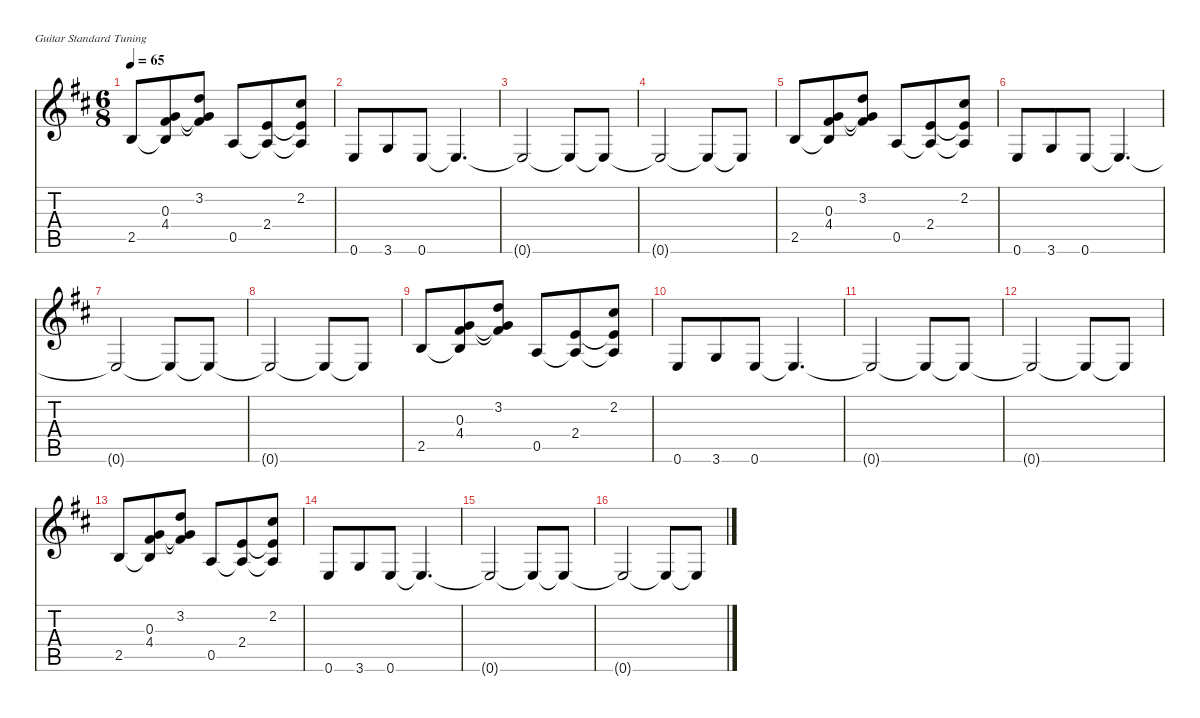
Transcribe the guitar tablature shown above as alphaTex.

\hideDynamics
\bracketExtendMode nobrackets
\singleTrackTrackNamePolicy hidden
\multiTrackTrackNamePolicy hidden
\firstSystemTrackNameMode fullname
\firstSystemTrackNameOrientation horizontal
\otherSystemsTrackNameOrientation horizontal
\track ("Guitar" "od.guit.") {defaultSystemsLayout 8 instrument overdrivenguitar}
\staff {score tabs}
\tuning (E4 B3 G3 D3 A2 E2)
\ts (6 8)
\tempo 65
\clef g2
\ks bminor
2.5{acc forcenatural}.8{dy ff beam Up} (2.5{t acc forcenatural} 4.4{acc #} 0.3{acc forcenatural}).8{beam Up} (4.4{t acc #} 0.3{t acc forcenatural} 3.2{acc forcenatural}).8{beam Up} 0.5{acc forcenatural}.8{beam Up} (0.5{t acc forcenatural} 2.4{acc forcenatural}).8{beam Up} (0.5{t acc forcenatural} 2.4{t acc forcenatural} 2.2{acc #}).8{beam Up} |
0.6{acc forcenatural}.8{beam Up} 3.6{acc forcenatural}.8{beam Up} 0.6{acc forcenatural}.8{beam Up} 0.6{t acc forcenatural}.4{d beam Up} |
0.6{t acc forcenatural}.2{beam Up} 0.6{t acc forcenatural}.8{beam Up} 0.6{t acc forcenatural}.8{beam Up} |
0.6{t acc forcenatural}.2{beam Up} 0.6{t acc forcenatural}.8{beam Up} 0.6{t acc forcenatural}.8{beam Up} |
2.5{acc forcenatural}.8{beam Up} (2.5{t acc forcenatural} 4.4{acc #} 0.3{acc forcenatural}).8{beam Up} (4.4{t acc #} 0.3{t acc forcenatural} 3.2{acc forcenatural}).8{beam Up} 0.5{acc forcenatural}.8{beam Up} (0.5{t acc forcenatural} 2.4{acc forcenatural}).8{beam Up} (0.5{t acc forcenatural} 2.4{t acc forcenatural} 2.2{acc #}).8{beam Up} |
0.6{acc forcenatural}.8{beam Up} 3.6{acc forcenatural}.8{beam Up} 0.6{acc forcenatural}.8{beam Up} 0.6{t acc forcenatural}.4{d beam Up} |
0.6{t acc forcenatural}.2{beam Up} 0.6{t acc forcenatural}.8{beam Up} 0.6{t acc forcenatural}.8{beam Up} |
0.6{t acc forcenatural}.2{beam Up} 0.6{t acc forcenatural}.8{beam Up} 0.6{t acc forcenatural}.8{beam Up} |
2.5{acc forcenatural}.8{beam Up} (2.5{t acc forcenatural} 4.4{acc #} 0.3{acc forcenatural}).8{beam Up} (0.3{t acc forcenatural} 4.4{t acc #} 3.2{acc forcenatural}).8{beam Up} 0.5{acc forcenatural}.8{beam Up} (0.5{t acc forcenatural} 2.4{acc forcenatural}).8{beam Up} (2.4{t acc forcenatural} 0.5{t acc forcenatural} 2.2{acc #}).8{beam Up} |
0.6{acc forcenatural}.8{beam Up} 3.6{acc forcenatural}.8{beam Up} 0.6{acc forcenatural}.8{beam Up} 0.6{t acc forcenatural}.4{d beam Up} |
0.6{t acc forcenatural}.2{beam Up} 0.6{t acc forcenatural}.8{beam Up} 0.6{t acc forcenatural}.8{beam Up} |
0.6{t acc forcenatural}.2{beam Up} 0.6{t acc forcenatural}.8{beam Up} 0.6{t acc forcenatural}.8{beam Up} |
2.5{acc forcenatural}.8{beam Up} (2.5{t acc forcenatural} 4.4{acc #} 0.3{acc forcenatural}).8{beam Up} (4.4{t acc #} 0.3{t acc forcenatural} 3.2{acc forcenatural}).8{beam Up} 0.5{acc forcenatural}.8{beam Up} (0.5{t acc forcenatural} 2.4{acc forcenatural}).8{beam Up} (0.5{t acc forcenatural} 2.4{t acc forcenatural} 2.2{acc #}).8{beam Up} |
0.6{acc forcenatural}.8{beam Up} 3.6{acc forcenatural}.8{beam Up} 0.6{acc forcenatural}.8{beam Up} 0.6{t acc forcenatural}.4{d beam Up} |
0.6{t acc forcenatural}.2{beam Up} 0.6{t acc forcenatural}.8{beam Up} 0.6{t acc forcenatural}.8{beam Up} |
0.6{t acc forcenatural}.2{beam Up} 0.6{t acc forcenatural}.8{beam Up} 0.6{t acc forcenatural}.8{beam Up}
